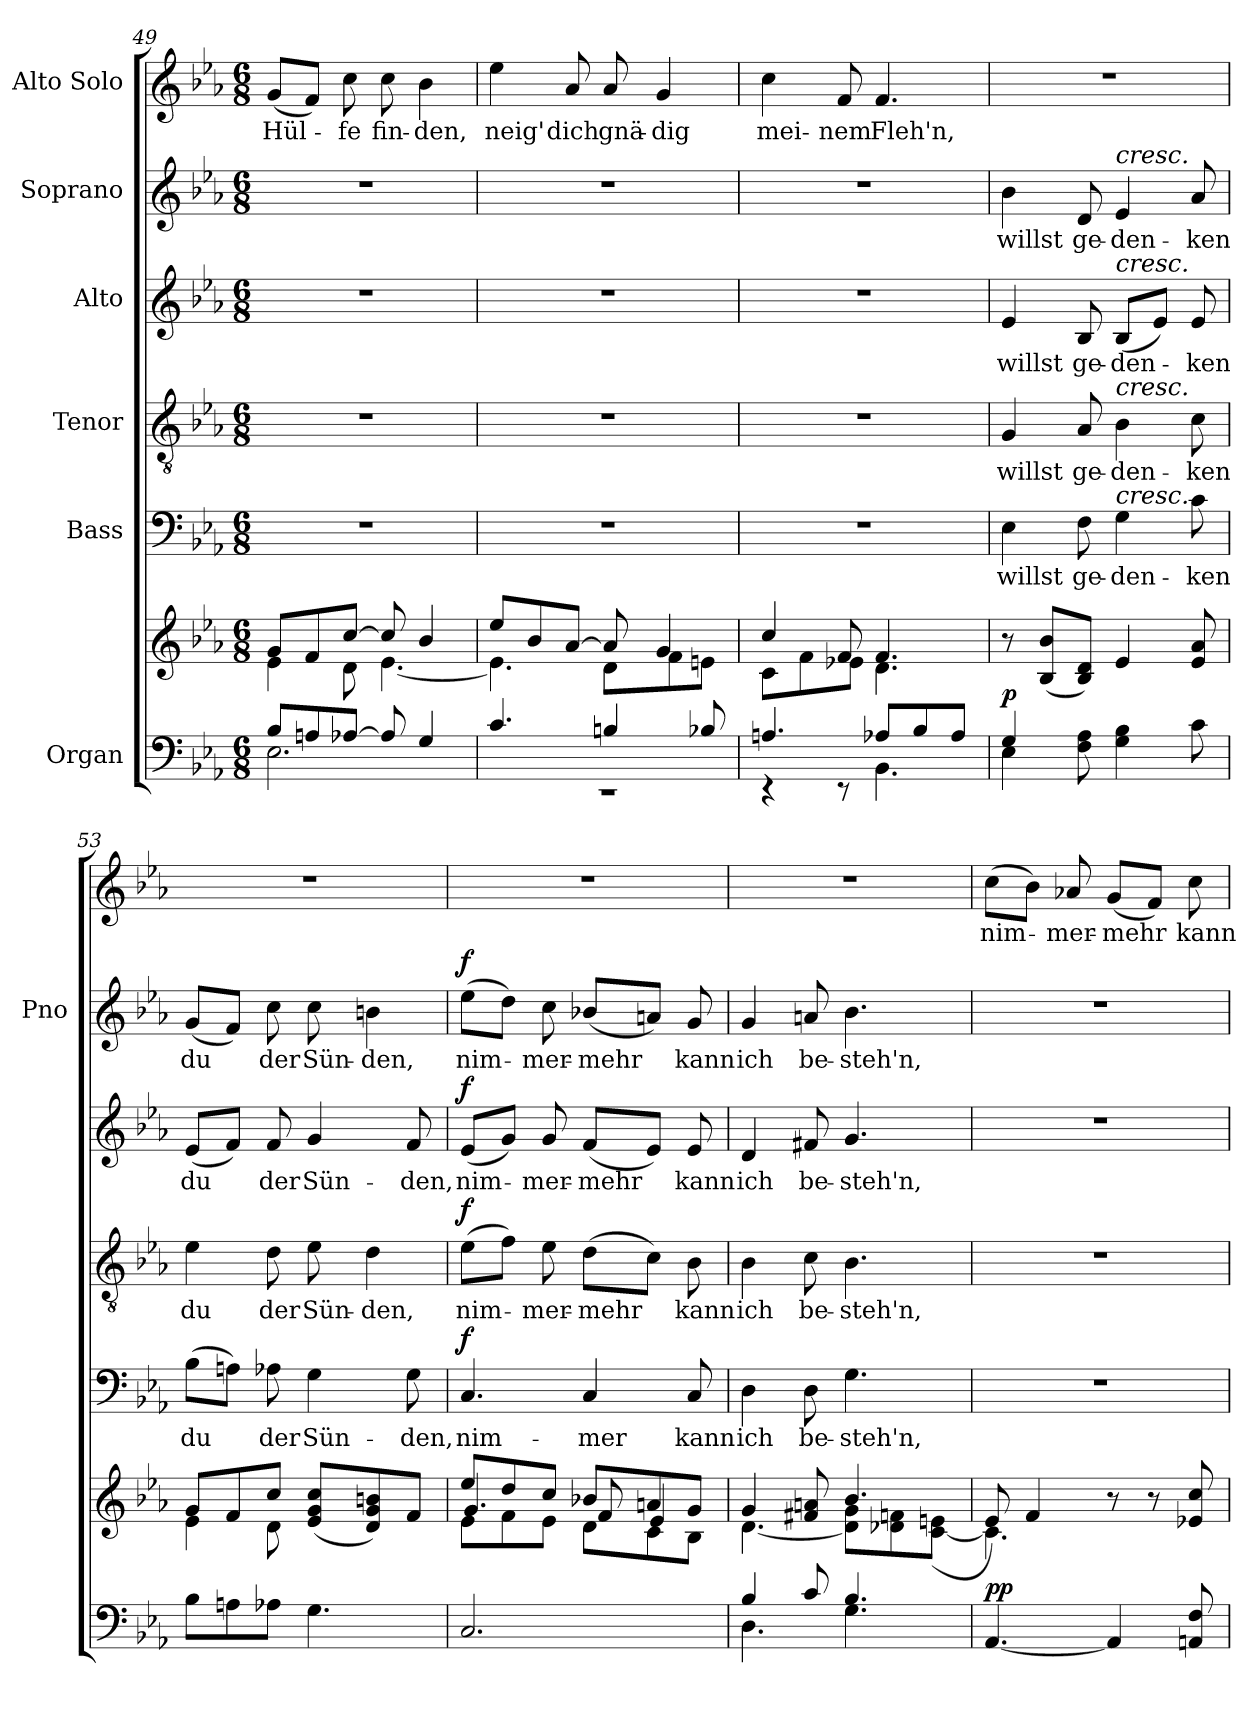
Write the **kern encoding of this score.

**kern	**kern	**dynam	**kern	**text	**dynam	**kern	**text	**dynam	**kern	**text	**dynam	**kern	**text	**dynam	**kern	**text
*part6	*part6	*part6	*part5	*part5	*part5	*part4	*part4	*part4	*part3	*part3	*part3	*part2	*part2	*part2	*part1	*part1
*staff7	*staff6	*staff6/7	*staff5	*staff5	*staff5	*staff4	*staff4	*staff4	*staff3	*staff3	*staff3	*staff2	*staff2	*staff2	*staff1	*staff1
*I"Organ	*	*	*I"Bass	*	*	*I"Tenor	*	*	*I"Alto	*	*	*I"Soprano	*	*	*I"Alto Solo	*
*	*	*	*	*	*	*	*	*	*	*	*	*I'Pno	*	*	*	*
*clefF4	*clefG2	*	*clefF4	*	*	*clefGv2	*	*	*clefG2	*	*	*clefG2	*	*	*clefG2	*
*k[b-e-a-]	*k[b-e-a-]	*	*k[b-e-a-]	*	*	*k[b-e-a-]	*	*	*k[b-e-a-]	*	*	*k[b-e-a-]	*	*	*k[b-e-a-]	*
*E-:	*E-:	*	*E-:	*	*	*E-:	*	*	*E-:	*	*	*E-:	*	*	*E-:	*
*M6/8	*M6/8	*	*M6/8	*	*	*M6/8	*	*	*M6/8	*	*	*M6/8	*	*	*M6/8	*
=49	=49	=49	=49	=49	=49	=49	=49	=49	=49	=49	=49	=49	=49	=49	=49	=49
*^	*^	*	*	*	*	*	*	*	*	*	*	*	*	*	*	*
8B-/L	2.E-\	8g/L	4e-\	.	2.r	.	.	2.r	.	.	2.r	.	.	2.r	.	.	(8g/L	Hül-
8An/	.	8f/	.	.	.	.	.	.	.	.	.	.	.	.	.	.	8f/J)	.
[>8A-X/J	.	[>8cc/J	8d\	.	.	.	.	.	.	.	.	.	.	.	.	.	8cc\	-fe
8A-/]	.	8cc/]	[<4.e-\	.	.	.	.	.	.	.	.	.	.	.	.	.	8cc\	fin-
4G/	.	4b-/	.	.	.	.	.	.	.	.	.	.	.	.	.	.	4b-\	-den,
!!LO:LB:g=z
=50	=50	=50	=50	=50	=50	=50	=50	=50	=50	=50	=50	=50	=50	=50	=50	=50	=50	=50
!	!LO:N:vis=1	!	!	!	!	!	!	!	!	!	!	!	!	!	!	!	!	!
4.c/	2.rEE	8ee-/L	4.e-\]	.	2.r	.	.	2.r	.	.	2.r	.	.	2.r	.	.	4ee-\	neig'
.	.	8b-/	.	.	.	.	.	.	.	.	.	.	.	.	.	.	.	.
.	.	[>8a-/J	.	.	.	.	.	.	.	.	.	.	.	.	.	.	8a-/	dich
4Bn/	.	8a-/]	8d\L	.	.	.	.	.	.	.	.	.	.	.	.	.	8a-/	gnä-
.	.	4g/	8f\	.	.	.	.	.	.	.	.	.	.	.	.	.	4g/	-dig
8B-X/	.	.	8en\J	.	.	.	.	.	.	.	.	.	.	.	.	.	.	.
=51	=51	=51	=51	=51	=51	=51	=51	=51	=51	=51	=51	=51	=51	=51	=51	=51	=51	=51
4.An/	4rEE	4cc/	8c\L	.	2.r	.	.	2.r	.	.	2.r	.	.	2.r	.	.	4cc\	mei-
.	.	.	8f\	.	.	.	.	.	.	.	.	.	.	.	.	.	.	.
.	8rEE	8f/	8e-X\J	.	.	.	.	.	.	.	.	.	.	.	.	.	8f/	-nem
8A-X/L	4.BB-\	4.f/	4.d\	.	.	.	.	.	.	.	.	.	.	.	.	.	4.f/	Fleh'n,
8B-/	.	.	.	.	.	.	.	.	.	.	.	.	.	.	.	.	.	.
8A-/J	.	.	.	.	.	.	.	.	.	.	.	.	.	.	.	.	.	.
*	*	*v	*v	*	*	*	*	*	*	*	*	*	*	*	*	*	*	*
=52	=52	=52	=52	=52	=52	=52	=52	=52	=52	=52	=52	=52	=52	=52	=52	=52	=52
!	!	!	!LO:DY:a=2	!	!	!	!	!	!	!	!	!	!	!	!	!	!
4G/	4E-\	8r	p	4E-\	willst	.	4G/	willst	.	4e-/	willst	.	4b-\	willst	.	2.r	.
.	.	(8B-/ 8b-/L	.	.	.	.	.	.	.	.	.	.	.	.	.	.	.
2ryy	8F\ 8A-\	8B-/ 8d/J)	.	8F\	ge-	.	8A-/	ge-	.	8B-/	ge-	.	8d/	ge-	.	.	.
!	!	!	!	!	!	!	!	!	!	!	!	!	!LO:TX:a:i:t=cresc.	!	!	!	!
!	!	!	!	!	!	!	!	!	!	!LO:TX:a:i:t=cresc.	!	!	!	!	!	!	!
!	!	!	!	!	!	!	!LO:TX:a:i:t=cresc.	!	!	!	!	!	!	!	!	!	!
!	!	!	!	!LO:TX:a:i:t=cresc.	!	!	!	!	!	!	!	!	!	!	!	!	!
.	4G\ 4B-\	4e-/	.	4G\	-den-	.	4B-\	-den-	.	(8B-/L	-den-	.	4e-/	-den-	.	.	.
.	.	.	.	.	.	.	.	.	.	8e-/J)	.	.	.	.	.	.	.
.	8c\	8e-/ 8a-/	.	8c\	-ken	.	8c\	-ken	.	8e-/	-ken	.	8a-/	-ken	.	.	.
*v	*v	*	*	*	*	*	*	*	*	*	*	*	*	*	*	*	*
=53	=53	=53	=53	=53	=53	=53	=53	=53	=53	=53	=53	=53	=53	=53	=53	=53
*	*^	*	*	*	*	*	*	*	*	*	*	*	*	*	*	*
8B-\L	8g/L	4e-\	.	(8B-\L	du	.	4e-\	du	.	(8e-/L	du	.	(8g/L	du	.	2.r	.
8An\	8f/	.	.	8An\J)	.	.	.	.	.	8f/J)	.	.	8f/J)	.	.	.	.
8A-X\J	8cc/J	8d\	.	8A-X\	der	.	8d\	der	.	8f/	der	.	8cc\	der	.	.	.
4.G\	(8e-/ 8g/ 8cc/L	4.ryy	.	4G\	-Sün-	.	8e-\	Sün-	.	4g/	-Sün-	.	8cc\	Sün-	.	.	.
.	8d/ 8g/ 8bn/)	.	.	.	.	.	4d\	-den,	.	.	.	.	4bn\	-den,	.	.	.
.	8f/J	.	.	8G\	-den,	.	.	.	.	8f/	-den,	.	.	.	.	.	.
=54	=54	=54	=54	=54	=54	=54	=54	=54	=54	=54	=54	=54	=54	=54	=54	=54	=54
*	*	*^	*	*	*	*	*	*	*	*	*	*	*	*	*	*	*
!	!	!	!	!	!	!	!LO:DY:a	!	!	!LO:DY:a	!	!	!LO:DY:a	!	!	!LO:DY:a	!	!
2.C/	8ee-/L	8e-\L	4.g/	.	4.C/	nim-	f	(8e-\L	nim-	f	(8e-/L	nim-	f	(8ee-\L	nim-	f	2.r	.
.	8dd/	8f\	.	.	.	.	.	8f\J)	.	.	8g/J)	.	.	8dd\J)	.	.	.	.
.	8cc/J	8e-\J	.	.	.	.	.	8e-\	-mer-	.	8g/	-mer-	.	8cc\	-mer-	.	.	.
.	8b-X/L	8d\L	8f/	.	4C/	-mer	.	(8d\L	-mehr	.	(8f/L	-mehr	.	(8b-X/L	-mehr	.	.	.
.	8an/	8c\	4e-/	.	.	.	.	8c\J)	.	.	8e-/J)	.	.	8an/J)	.	.	.	.
.	8g/J	8B-\J	.	.	8C/	kann	.	8B-\	kann	.	8e-/	kann	.	8g/	kann	.	.	.
*	*	*v	*v	*	*	*	*	*	*	*	*	*	*	*	*	*	*	*
!!LO:PB:g=z
=55	=55	=55	=55	=55	=55	=55	=55	=55	=55	=55	=55	=55	=55	=55	=55	=55	=55
*^	*	*	*	*	*	*	*	*	*	*	*	*	*	*	*	*	*
4B-/	4.D\	4g/	[<4.d\	.	4D\	ich	.	4B-\	ich	.	4d/	ich	.	4g/	ich	.	2.r	.
8c/	.	8f#X/ 8an/	.	.	8D\	be-	.	8c\	be-	.	8f#X/	be-	.	8an/	be-	.	.	.
4.B-/	4.G\	4.b-/	8d\] 8g\L	.	4.G\	-steh'n,	.	4.B-\	-steh'n,	.	4.g/	-steh'n,	.	4.b-\	-steh'n,	.	.	.
.	.	.	8d-X\ 8fn\	.	.	.	.	.	.	.	.	.	.	.	.	.	.	.
.	.	.	([<8c\ 8en\J	.	.	.	.	.	.	.	.	.	.	.	.	.	.	.
*v	*v	*	*	*	*	*	*	*	*	*	*	*	*	*	*	*	*	*
=56	=56	=56	=56	=56	=56	=56	=56	=56	=56	=56	=56	=56	=56	=56	=56	=56	=56
!	!	!	!LO:DY:a=2	!	!	!	!	!	!	!	!	!	!	!	!	!	!
[4.AA-/	8e-/)	4.c\]	pp	2.r	.	.	2.r	.	.	2.r	.	.	2.r	.	.	(8cc\L	nim-
.	4f/	.	.	.	.	.	.	.	.	.	.	.	.	.	.	8b-\J)	.
.	.	.	.	.	.	.	.	.	.	.	.	.	.	.	.	8a-X/	-mer-
4AA-/]	8r	4.ryy	.	.	.	.	.	.	.	.	.	.	.	.	.	(8g/L	-mehr
.	8r	.	.	.	.	.	.	.	.	.	.	.	.	.	.	8f/J)	.
8AAn/ 8F/	8e-X/ 8cc/	.	.	.	.	.	.	.	.	.	.	.	.	.	.	8cc\	kann
*	*v	*v	*	*	*	*	*	*	*	*	*	*	*	*	*	*	*
=	=	=	=	=	=	=	=	=	=	=	=	=	=	=	=	=
*-	*-	*-	*-	*-	*-	*-	*-	*-	*-	*-	*-	*-	*-	*-	*-	*-
